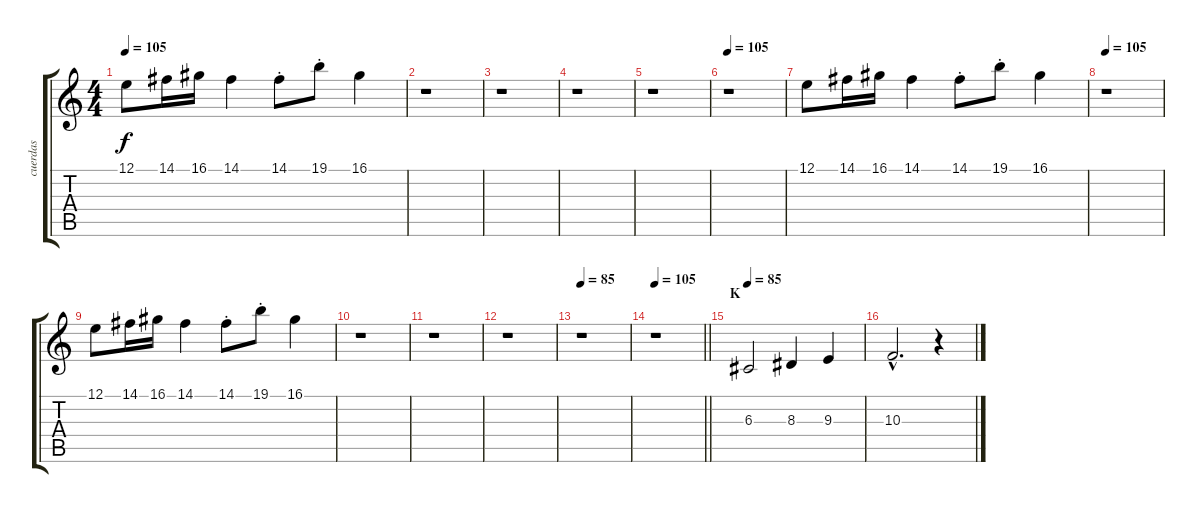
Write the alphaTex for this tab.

\track ("cuerdas" "cuerdas") {instrument stringensemble2}
\staff {score tabs}
\tuning (E4 B3 G3 D3 A2 E2) {hide}
\ts (4 4)
\tempo 105
\clef g2
\ks c
12.1.8{dy f} 14.1.16 16.1.16 14.1.4 14.1{st}.8 19.1{st}.8 16.1.4 |
r.1 |
r.1 |
r.1 |
r.1 |
\tempo 105
r.1 |
12.1.8 14.1.16 16.1.16 14.1.4 14.1{st}.8 19.1{st}.8 16.1.4 |
\tempo 105
r.1 |
12.1.8 14.1.16 16.1.16 14.1.4 14.1{st}.8 19.1{st}.8 16.1.4 |
r.1 |
r.1 |
r.1 |
\tempo 85
r.1 |
\tempo 105
\barLineRight lightlight
r.1 |
\section ("" "K")
\tempo 85
6.3.2{volume 10 balance 16 instrument stringensemble2} 8.3.4 9.3.4 |
10.3{hac}.2{d} r.4
